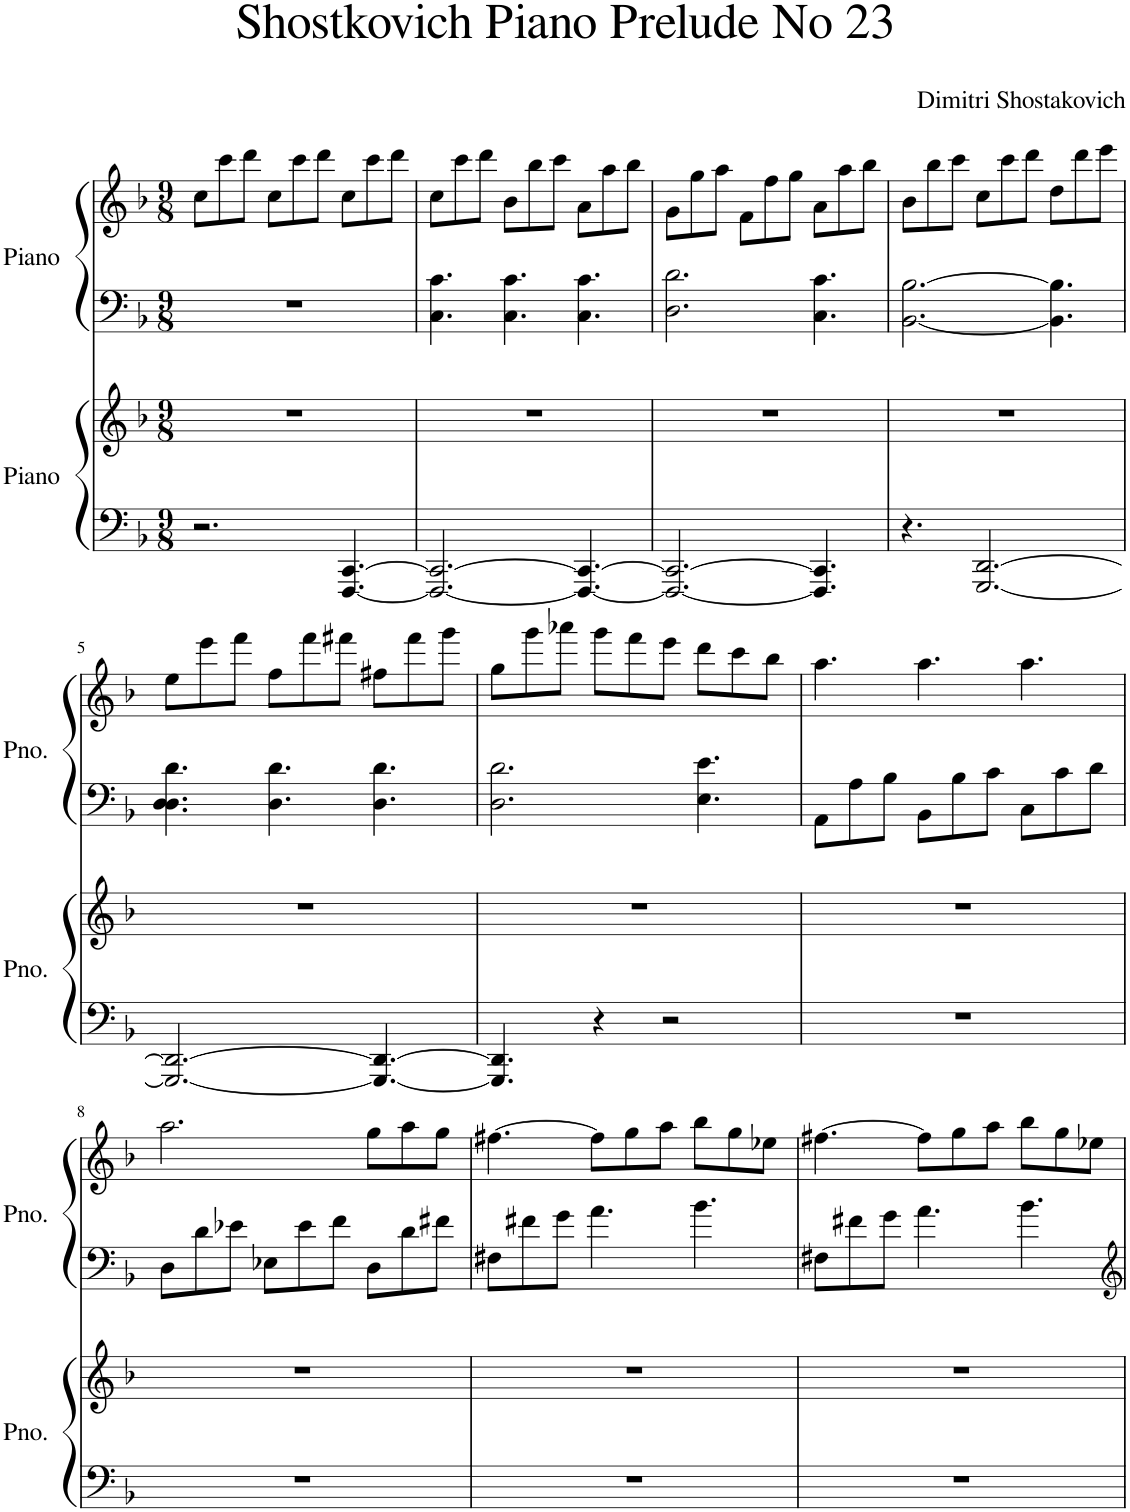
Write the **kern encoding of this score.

**kern	**kern	**kern	**kern
*part2	*part2	*part1	*part1
*staff4	*staff3	*staff2	*staff1
*I"Piano	*	*I"Piano	*
*I'Pno.	*	*I'Pno.	*
*clefF4	*clefG2	*clefF4	*clefG2
*k[b-]	*k[b-]	*k[b-]	*k[b-]
*M9/8	*M9/8	*M9/8	*M9/8
=1	=1	=1	=1
2.r	8%9r	8%9r	8cc\L
.	.	.	8ccc\
.	.	.	8ddd\J
.	.	.	8cc\L
.	.	.	8ccc\
.	.	.	8ddd\J
[4.FFF/ [4.CC/	.	.	8cc\L
.	.	.	8ccc\
.	.	.	8ddd\J
=2	=2	=2	=2
2.FFF/_ 2.CC/_	8%9r	4.C\ 4.c\	8cc\L
.	.	.	8ccc\
.	.	.	8ddd\J
.	.	4.C\ 4.c\	8b-\L
.	.	.	8bb-\
.	.	.	8ccc\J
4.FFF/_ 4.CC/_	.	4.C\ 4.c\	8a\L
.	.	.	8aa\
.	.	.	8bb-\J
=3	=3	=3	=3
2.FFF/_ 2.CC/_	8%9r	2.D\ 2.d\	8g\L
.	.	.	8gg\
.	.	.	8aa\J
.	.	.	8f\L
.	.	.	8ff\
.	.	.	8gg\J
4.FFF/] 4.CC/]	.	4.C\ 4.c\	8a\L
.	.	.	8aa\
.	.	.	8bb-\J
=4	=4	=4	=4
4.r	8%9r	[2.BB-\ [2.B-\	8b-\L
.	.	.	8bb-\
.	.	.	8ccc\J
[2.GGG/ [2.DD/	.	.	8cc\L
.	.	.	8ccc\
.	.	.	8ddd\J
.	.	4.BB-\] 4.B-\]	8dd\L
.	.	.	8ddd\
.	.	.	8eee\J
!!LO:LB:g=z
=5	=5	=5	=5
2.GGG/_ 2.DD/_	8%9r	4.D\ 4.D\ 4.d\	8ee\L
.	.	.	8eee\
.	.	.	8fff\J
.	.	4.D\ 4.d\	8ff\L
.	.	.	8fff\
.	.	.	8fff#X\J
4.GGG/_ 4.DD/_	.	4.D\ 4.d\	8ff#X\L
.	.	.	8fff#\
.	.	.	8ggg\J
=6	=6	=6	=6
4.GGG/] 4.DD/]	8%9r	2.D\ 2.d\	8gg\L
.	.	.	8ggg\
.	.	.	8aaa-X\J
4r	.	.	8ggg\L
.	.	.	8fff\
2r	.	.	8eee\J
.	.	4.E\ 4.e\	8ddd\L
.	.	.	8ccc\
.	.	.	8bb-\J
=7	=7	=7	=7
8%9r	8%9r	8AA\L	4.aa\
.	.	8A\	.
.	.	8B-\J	.
.	.	8BB-\L	4.aa\
.	.	8B-\	.
.	.	8c\J	.
.	.	8C\L	4.aa\
.	.	8c\	.
.	.	8d\J	.
!!LO:LB:g=z
=8	=8	=8	=8
8%9r	8%9r	8D\L	2.aa\
.	.	8d\	.
.	.	8e-X\J	.
.	.	8E-X\L	.
.	.	8e-\	.
.	.	8f\J	.
.	.	8D\L	8gg\L
.	.	8d\	8aa\
.	.	8f#X\J	8gg\J
=9	=9	=9	=9
8%9r	8%9r	8F#X\L	[4.ff#X\
.	.	8f#X\	.
.	.	8g\J	.
.	.	4.a\	8ff#\L]
.	.	.	8gg\
.	.	.	8aa\J
.	.	4.b-\	8bb-\L
.	.	.	8gg\
.	.	.	8ee-X\J
=10	=10	=10	=10
8%9r	8%9r	8F#X\L	[4.ff#X\
.	.	8f#X\	.
.	.	8g\J	.
.	.	4.a\	8ff#\L]
.	.	.	8gg\
.	.	.	8aa\J
.	.	4.b-\	8bb-\L
.	.	.	8gg\
.	.	.	8ee-X\J
=	=	=	=
*-	*-	*-	*-
